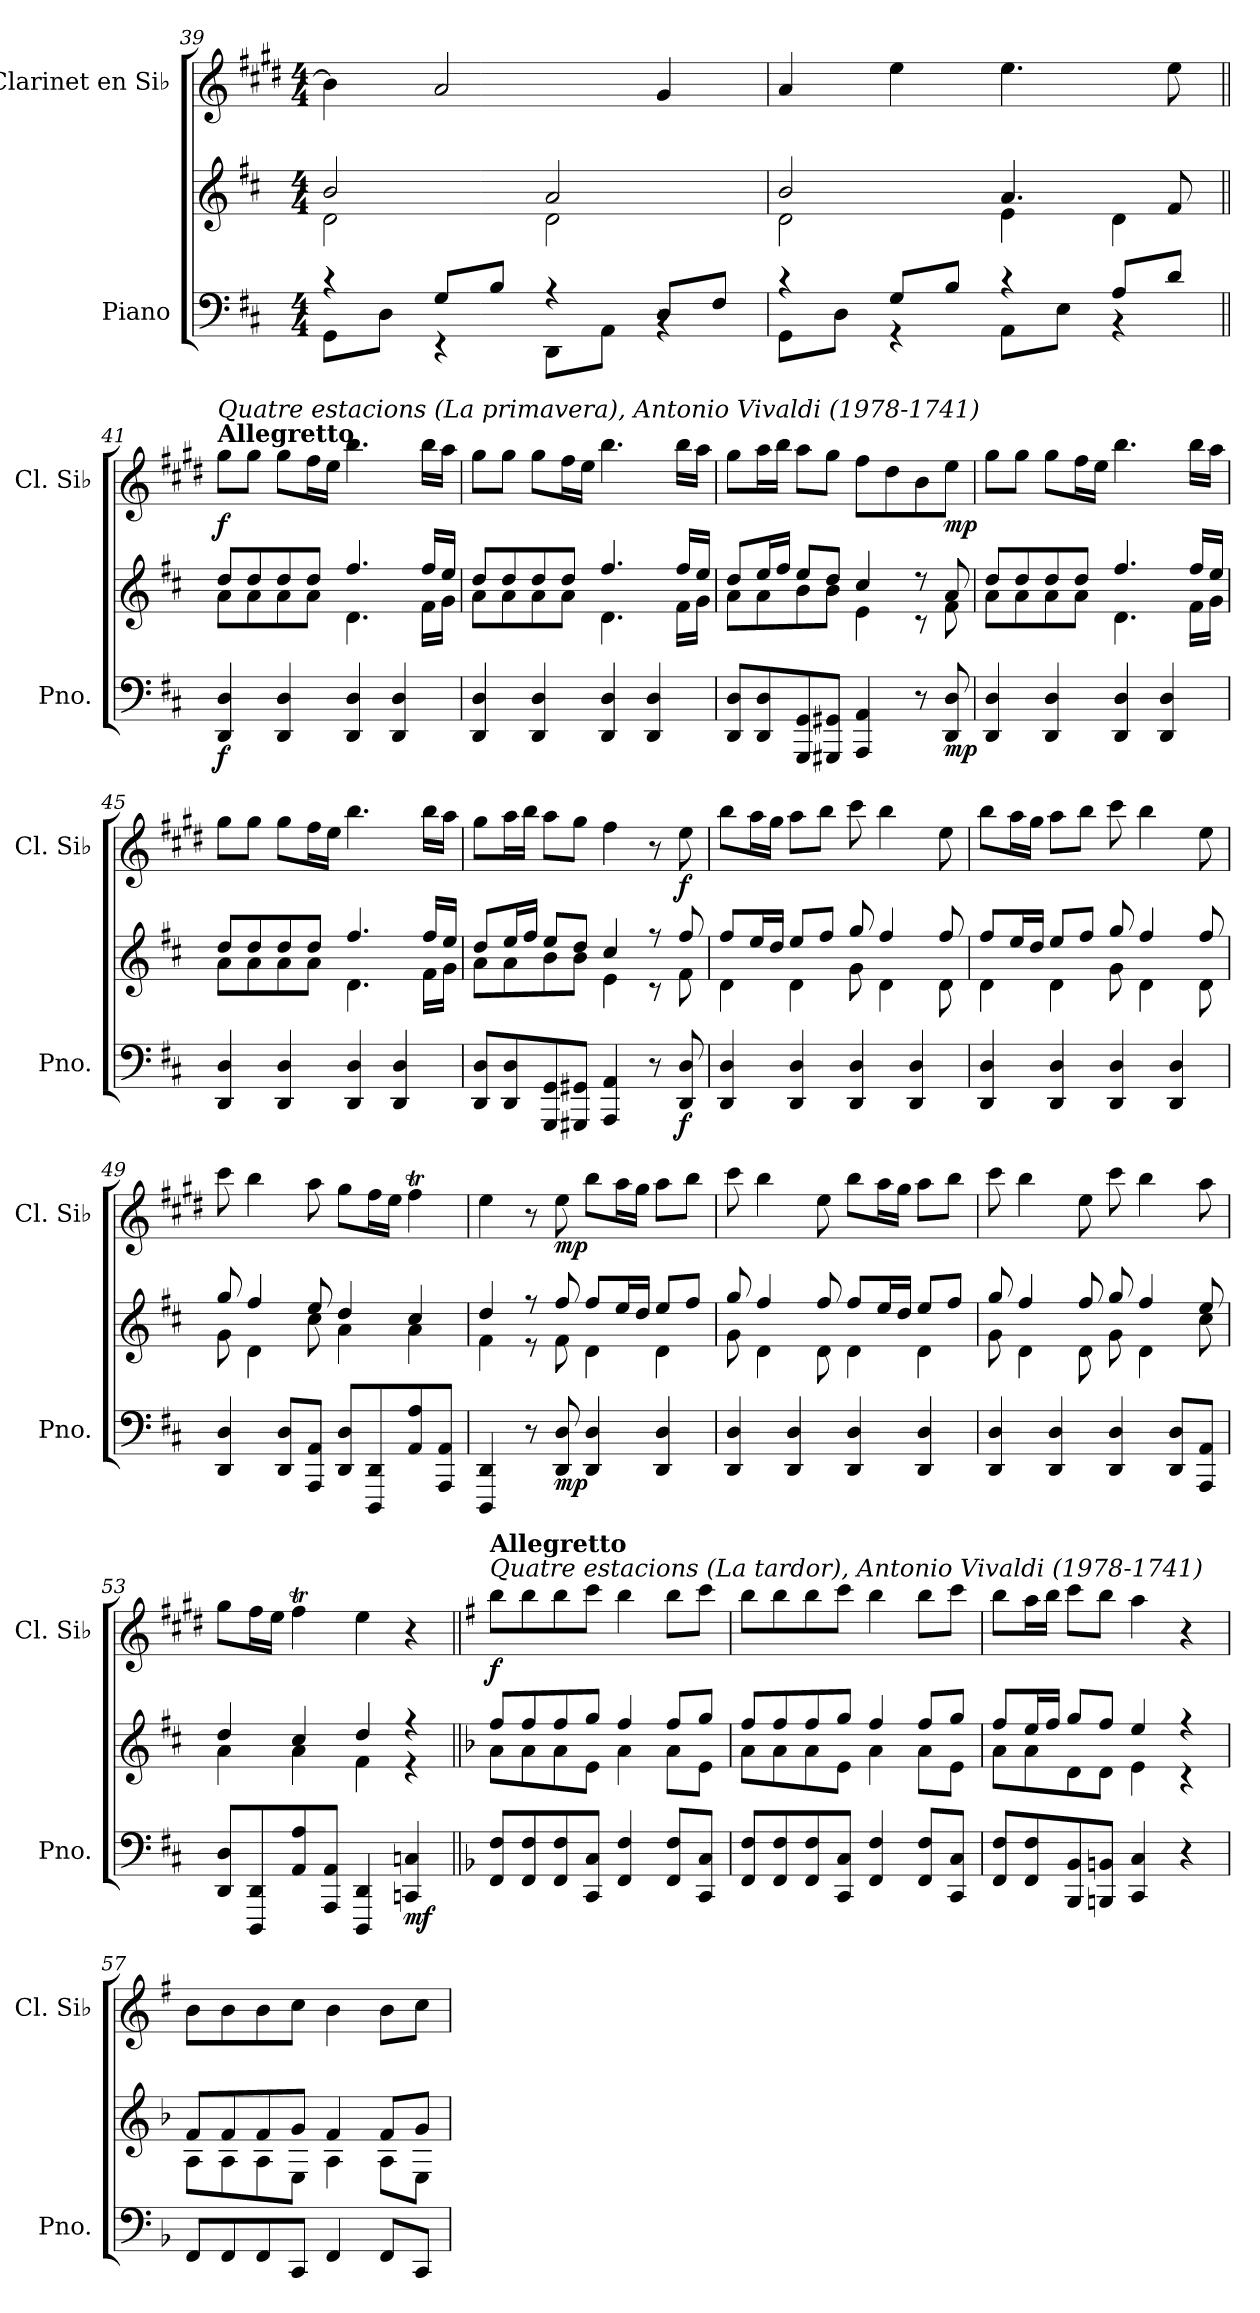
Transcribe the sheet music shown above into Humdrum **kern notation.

**kern	**kern	**dynam	**kern	**dynam
*part2	*part2	*part2	*part1	*part1
*staff3	*staff2	*staff2/3	*staff1	*staff1
*I"Piano	*	*	*I"Clarinet en Si♭	*
*I'Pno.	*	*	*I'Cl. Si♭	*
!!LO:PB:g=z
*clefF4	*clefG2	*	*clefG2	*
*	*	*	*ITrd1c2	*
*k[f#c#]	*k[f#c#]	*	*k[f#c#]	*
*M4/4	*M4/4	*	*M4/4	*
*MM75	*MM75	*	*MM75	*
=39	=39	=39	=39	=39
*^	*^	*	*	*
4r	8GG\L	2b/	2d\	.	4a\]	.
.	8D\J	.	.	.	.	.
8G/L	4r	.	.	.	2g/	.
8B/J	.	.	.	.	.	.
4r	8DD\L	2a/	2d\	.	.	.
.	8AA\J	.	.	.	.	.
*	*	*	*	*	*MM70	*
8D/L	4rBB	.	.	.	4f#/	.
8F#/J	.	.	.	.	.	.
=40	=40	=40	=40	=40	=40	=40
4r	8GG\L	2b/	2d\	.	4g/	.
.	8D\J	.	.	.	.	.
8G/L	4r	.	.	.	4dd\	.
8B/J	.	.	.	.	.	.
*	*	*	*	*	*MM50	*
4r	8AA\L	4.a/	4e\	.	4.dd\	.
.	8E\J	.	.	.	.	.
8A/L	4r	.	4d\	.	.	.
8d/J	.	8f#/	.	.	8dd\	.
*v	*v	*	*	*	*	*
!!LO:LB:g=z
=41||	=41||	=41||	=41||	=41||	=41||
!	!	!	!	!LO:TX:a:B:t=Allegretto	!
!	!	!	!	!LO:TX:i:t=Quatre estacions (La primavera), Antonio Vivaldi (1978-1741)	!
!	!	!	!LO:DY:b=2	!	!LO:DY:b
4DD/ 4D/	8dd/L	8a\L	f	8ff#\L	f
.	8dd/	8a\	.	8ff#\J	.
4DD/ 4D/	8dd/	8a\	.	8ff#\L	.
.	8dd/J	8a\J	.	16ee\L	.
.	.	.	.	16dd\JJ	.
4DD/ 4D/	4.ff#/	4.d\	.	4.aa\	.
4DD/ 4D/	.	.	.	.	.
.	16ff#/LL	16f#\LL	.	16aa\LL	.
.	16ee/JJ	16g\JJ	.	16gg\JJ	.
=42	=42	=42	=42	=42	=42
4DD/ 4D/	8dd/L	8a\L	.	8ff#\L	.
.	8dd/	8a\	.	8ff#\J	.
4DD/ 4D/	8dd/	8a\	.	8ff#\L	.
.	8dd/J	8a\J	.	16ee\L	.
.	.	.	.	16dd\JJ	.
4DD/ 4D/	4.ff#/	4.d\	.	4.aa\	.
4DD/ 4D/	.	.	.	.	.
.	16ff#/LL	16f#\LL	.	16aa\LL	.
.	16ee/JJ	16g\JJ	.	16gg\JJ	.
=43	=43	=43	=43	=43	=43
8DD/ 8D/L	8dd/L	8a\L	.	8ff#\L	.
8DD/ 8D/	16ee/L	8a\	.	16gg\L	.
.	16ff#/JJ	.	.	16aa\JJ	.
8GGG/ 8GG/	8ee/L	8b\	.	8gg\L	.
8GGG#X/ 8GG#X/J	8dd/J	8b\J	.	8ff#\J	.
4AAA/ 4AA/	4cc#/	4e\	.	8ee\L	.
.	.	.	.	8cc#\	.
8r	8r	8r	.	8a\	.
!	!	!	!LO:DY:b=2	!	!LO:DY:b
8DD/ 8D/	8a/	8f#\	mp	8dd\J	mp
!!LO:LB:g=z
=44	=44	=44	=44	=44	=44
4DD/ 4D/	8dd/L	8a\L	.	8ff#\L	.
.	8dd/	8a\	.	8ff#\J	.
4DD/ 4D/	8dd/	8a\	.	8ff#\L	.
.	8dd/J	8a\J	.	16ee\L	.
.	.	.	.	16dd\JJ	.
4DD/ 4D/	4.ff#/	4.d\	.	4.aa\	.
4DD/ 4D/	.	.	.	.	.
.	16ff#/LL	16f#\LL	.	16aa\LL	.
.	16ee/JJ	16g\JJ	.	16gg\JJ	.
=45	=45	=45	=45	=45	=45
4DD/ 4D/	8dd/L	8a\L	.	8ff#\L	.
.	8dd/	8a\	.	8ff#\J	.
4DD/ 4D/	8dd/	8a\	.	8ff#\L	.
.	8dd/J	8a\J	.	16ee\L	.
.	.	.	.	16dd\JJ	.
4DD/ 4D/	4.ff#/	4.d\	.	4.aa\	.
4DD/ 4D/	.	.	.	.	.
.	16ff#/LL	16f#\LL	.	16aa\LL	.
.	16ee/JJ	16g\JJ	.	16gg\JJ	.
=46	=46	=46	=46	=46	=46
8DD/ 8D/L	8dd/L	8a\L	.	8ff#\L	.
8DD/ 8D/	16ee/L	8a\	.	16gg\L	.
.	16ff#/JJ	.	.	16aa\JJ	.
8GGG/ 8GG/	8ee/L	8b\	.	8gg\L	.
8GGG#X/ 8GG#X/J	8dd/J	8b\J	.	8ff#\J	.
4AAA/ 4AA/	4cc#/	4e\	.	4ee\	.
8r	8r	8r	.	8r	.
!	!	!	!LO:DY:b=2	!	!LO:DY:b
8DD/ 8D/	8ff#/	8f#\	f	8dd\	f
!!LO:PB:g=z
=47	=47	=47	=47	=47	=47
4DD/ 4D/	8ff#/L	4d\	.	8aa\L	.
.	16ee/L	.	.	16gg\L	.
.	16dd/JJ	.	.	16ff#\JJ	.
4DD/ 4D/	8ee/L	4d\	.	8gg\L	.
.	8ff#/J	.	.	8aa\J	.
4DD/ 4D/	8gg/	8g\	.	8bb\	.
.	4ff#/	4d\	.	4aa\	.
4DD/ 4D/	.	.	.	.	.
.	8ff#/	8d\	.	8dd\	.
=48	=48	=48	=48	=48	=48
4DD/ 4D/	8ff#/L	4d\	.	8aa\L	.
.	16ee/L	.	.	16gg\L	.
.	16dd/JJ	.	.	16ff#\JJ	.
4DD/ 4D/	8ee/L	4d\	.	8gg\L	.
.	8ff#/J	.	.	8aa\J	.
4DD/ 4D/	8gg/	8g\	.	8bb\	.
.	4ff#/	4d\	.	4aa\	.
4DD/ 4D/	.	.	.	.	.
.	8ff#/	8d\	.	8dd\	.
=49	=49	=49	=49	=49	=49
4DD/ 4D/	8gg/	8g\	.	8bb\	.
.	4ff#/	4d\	.	4aa\	.
8DD/ 8D/L	.	.	.	.	.
8AAA/ 8AA/J	8ee/	8cc#\	.	8gg\	.
8DD/ 8D/L	4dd/	4a\	.	8ff#\L	.
8DDD/ 8DD/	.	.	.	16ee\L	.
.	.	.	.	16dd\JJ	.
8AA/ 8A/	4cc#/	4a\	.	4eeT\	.
8AAA/ 8AA/J	.	.	.	.	.
!!LO:LB:g=z
=50	=50	=50	=50	=50	=50
4DDD/ 4DD/	4dd/	4f#\	.	4dd\	.
8r	8r	8r	.	8r	.
!	!	!	!LO:DY:b=2	!	!LO:DY:b
8DD/ 8D/	8ff#/	8f#\	mp	8dd\	mp
4DD/ 4D/	8ff#/L	4d\	.	8aa\L	.
.	16ee/L	.	.	16gg\L	.
.	16dd/JJ	.	.	16ff#\JJ	.
4DD/ 4D/	8ee/L	4d\	.	8gg\L	.
.	8ff#/J	.	.	8aa\J	.
=51	=51	=51	=51	=51	=51
4DD/ 4D/	8gg/	8g\	.	8bb\	.
.	4ff#/	4d\	.	4aa\	.
4DD/ 4D/	.	.	.	.	.
.	8ff#/	8d\	.	8dd\	.
4DD/ 4D/	8ff#/L	4d\	.	8aa\L	.
.	16ee/L	.	.	16gg\L	.
.	16dd/JJ	.	.	16ff#\JJ	.
4DD/ 4D/	8ee/L	4d\	.	8gg\L	.
.	8ff#/J	.	.	8aa\J	.
!!LO:LB:g=z
=52	=52	=52	=52	=52	=52
4DD/ 4D/	8gg/	8g\	.	8bb\	.
.	4ff#/	4d\	.	4aa\	.
4DD/ 4D/	.	.	.	.	.
.	8ff#/	8d\	.	8dd\	.
4DD/ 4D/	8gg/	8g\	.	8bb\	.
.	4ff#/	4d\	.	4aa\	.
8DD/ 8D/L	.	.	.	.	.
8AAA/ 8AA/J	8ee/	8cc#\	.	8gg\	.
=53	=53	=53	=53	=53	=53
8DD/ 8D/L	4dd/	4a\	.	8ff#\L	.
8DDD/ 8DD/	.	.	.	16ee\L	.
.	.	.	.	16dd\JJ	.
8AA/ 8A/	4cc#/	4a\	.	4eeT\	.
8AAA/ 8AA/J	.	.	.	.	.
4DDD/ 4DD/	4dd/	4f#\	.	4dd\	.
!	!	!	!LO:DY:b=2	!	!
4CCn/ 4Cn/	4r	4r	mf	4r	.
!!LO:LB:g=z
=54||	=54||	=54||	=54||	=54||	=54||
*k[b-]	*k[b-]	*	*	*k[b-]	*
!	!	!	!	!LO:TX:i:t=Quatre estacions (La tardor), Antonio Vivaldi (1978-1741)	!
!	!	!	!	!LO:TX:a:B:t=Allegretto	!
!	!	!	!	!	!LO:DY:b
8FF/ 8F/L	8ff/L	8a\L	.	8aa\L	f
8FF/ 8F/	8ff/	8a\	.	8aa\	.
8FF/ 8F/	8ff/	8a\	.	8aa\	.
8CC/ 8C/J	8gg/J	8e\J	.	8bb-\J	.
4FF/ 4F/	4ff/	4a\	.	4aa\	.
8FF/ 8F/L	8ff/L	8a\L	.	8aa\L	.
8CC/ 8C/J	8gg/J	8e\J	.	8bb-\J	.
=55	=55	=55	=55	=55	=55
8FF/ 8F/L	8ff/L	8a\L	.	8aa\L	.
8FF/ 8F/	8ff/	8a\	.	8aa\	.
8FF/ 8F/	8ff/	8a\	.	8aa\	.
8CC/ 8C/J	8gg/J	8e\J	.	8bb-\J	.
4FF/ 4F/	4ff/	4a\	.	4aa\	.
8FF/ 8F/L	8ff/L	8a\L	.	8aa\L	.
8CC/ 8C/J	8gg/J	8e\J	.	8bb-\J	.
=56	=56	=56	=56	=56	=56
8FF/ 8F/L	8ff/L	8a\L	.	8aa\L	.
8FF/ 8F/	16ee/L	8a\	.	16gg\L	.
.	16ff/JJ	.	.	16aa\JJ	.
8BBB-/ 8BB-/	8gg/L	8d\	.	8bb-\L	.
8BBBn/ 8BBn/J	8ff/J	8d\J	.	8aa\J	.
4CC/ 4C/	4ee/	4e\	.	4gg\	.
4r	4r	4r	.	4r	.
=57	=57	=57	=57	=57	=57
8FF/L	8f/L	8A\L	.	8a\L	.
8FF/	8f/	8A\	.	8a\	.
8FF/	8f/	8A\	.	8a\	.
8CC/J	8g/J	8E\J	.	8b-\J	.
4FF/	4f/	4A\	.	4a\	.
8FF/L	8f/L	8A\L	.	8a\L	.
8CC/J	8g/J	8E\J	.	8b-\J	.
*	*v	*v	*	*	*
=	=	=	=	=
*-	*-	*-	*-	*-
